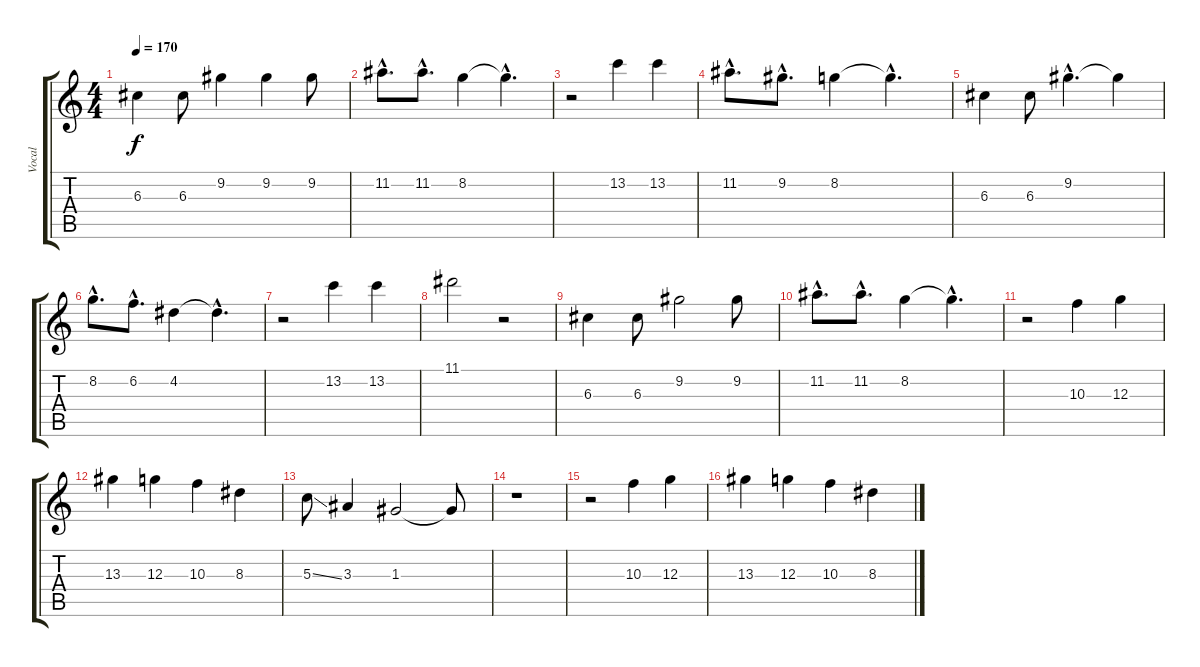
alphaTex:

\track ("Vocal" "Vocal") {instrument distortionguitar}
\staff {score tabs}
\tuning (E4 B3 G3 D3 A2 E2) {hide}
\ts (4 4)
\tempo 170
\clef g2
\ks c
6.3.4{dy f} 6.3.8 9.2.4 9.2.4 9.2.8 |
11.2{hac}.8{d} 11.2{hac}.8{d} 8.2.4 8.2{hac t}.4{d} |
r.2 13.2.4 13.2.4 |
11.2{hac}.8{d} 9.2{hac}.8{d} 8.2.4 8.2{hac t}.4{d} |
6.3.4 6.3.8 9.2{hac}.4{d} 9.2{t}.4 |
8.2{hac}.8{d} 6.2{hac}.8{d} 4.2.4 4.2{hac t}.4{d} |
r.2 13.2.4 13.2.4 |
11.1.2 r.2 |
6.3.4 6.3.8 9.2.2 9.2.8 |
11.2{hac}.8{d} 11.2{hac}.8{d} 8.2.4 8.2{hac t}.4{d} |
r.2 10.3.4 12.3.4 |
13.3.4 12.3.4 10.3.4 8.3.4 |
5.3{ss}.8 3.3.4 1.3.2 1.3{t}.8 |
r.1 |
r.2 10.3.4 12.3.4 |
13.3.4 12.3.4 10.3.4 8.3.4
